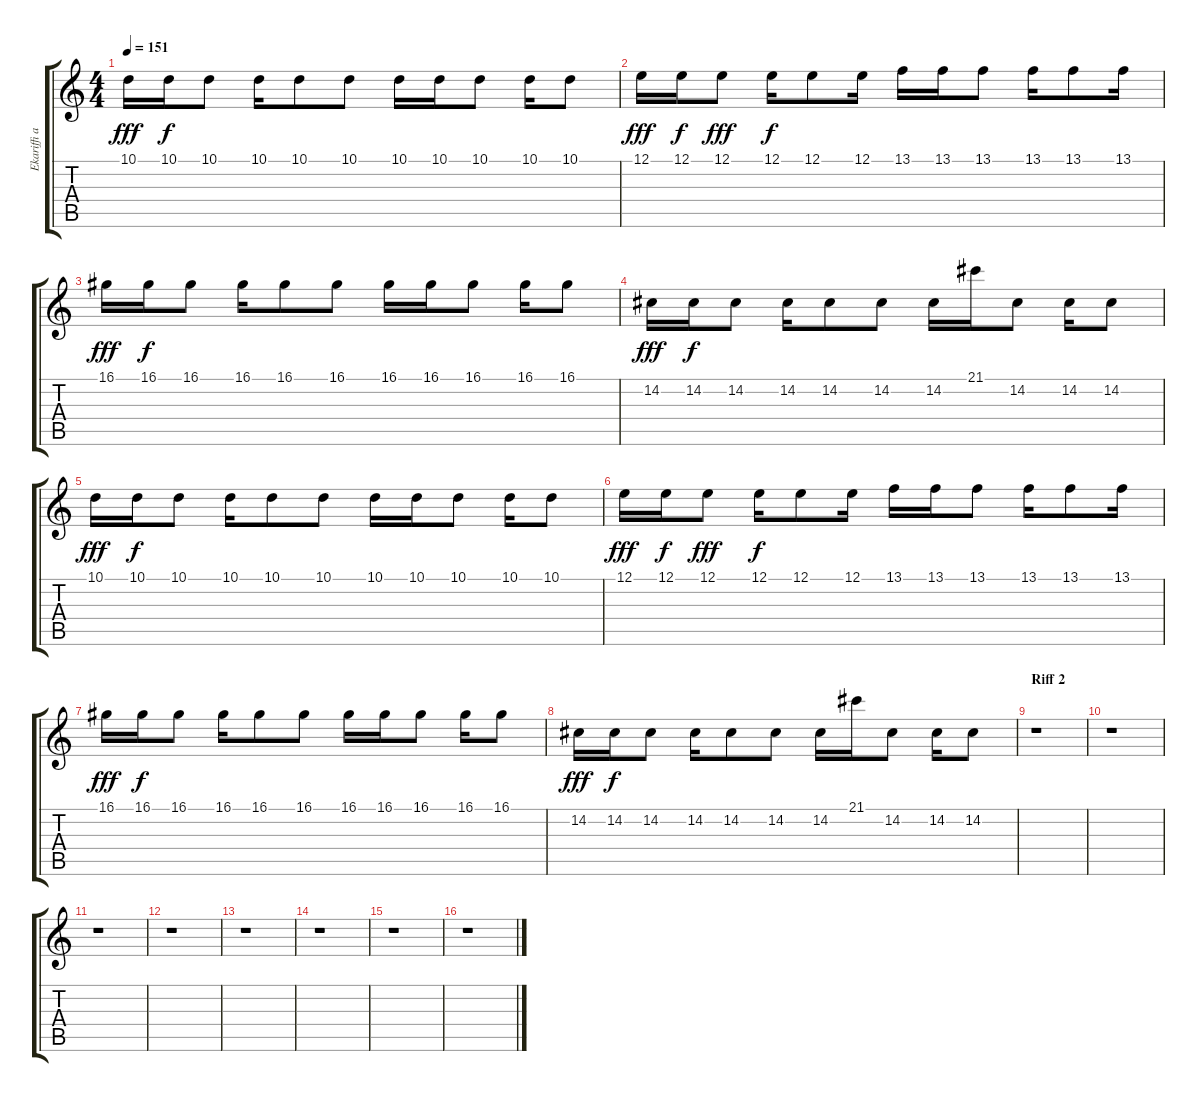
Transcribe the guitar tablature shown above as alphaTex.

\track ("Ekariffi arpeg" "Ekariffi a") {instrument lead1square}
\staff {score tabs}
\tuning (E4 B3 G3 D3 A2 E2) {hide}
\ts (4 4)
\tempo 151
\clef g2
\ks c
10.1.16{dy fff} 10.1.16{dy f} 10.1.8 10.1.16 10.1.8 10.1.8 10.1.16 10.1.16 10.1.8 10.1.16 10.1.8 |
12.1.16{dy fff} 12.1.16{dy f} 12.1.8{dy fff} 12.1.16{dy f} 12.1.8 12.1.16 13.1.16 13.1.16 13.1.8 13.1.16 13.1.8 13.1.16 |
16.1.16{dy fff} 16.1.16{dy f} 16.1.8 16.1.16 16.1.8 16.1.8 16.1.16 16.1.16 16.1.8 16.1.16 16.1.8 |
14.2.16{dy fff} 14.2.16{dy f} 14.2.8 14.2.16 14.2.8 14.2.8 14.2.16 21.1.16 14.2.8 14.2.16 14.2.8 |
10.1.16{dy fff} 10.1.16{dy f} 10.1.8 10.1.16 10.1.8 10.1.8 10.1.16 10.1.16 10.1.8 10.1.16 10.1.8 |
12.1.16{dy fff} 12.1.16{dy f} 12.1.8{dy fff} 12.1.16{dy f} 12.1.8 12.1.16 13.1.16 13.1.16 13.1.8 13.1.16 13.1.8 13.1.16 |
16.1.16{dy fff} 16.1.16{dy f} 16.1.8 16.1.16 16.1.8 16.1.8 16.1.16 16.1.16 16.1.8 16.1.16 16.1.8 |
14.2.16{dy fff} 14.2.16{dy f} 14.2.8 14.2.16 14.2.8 14.2.8 14.2.16 21.1.16 14.2.8 14.2.16 14.2.8 |
\section ("" "Riff 2")
r.1 |
r.1 |
r.1 |
r.1 |
r.1 |
r.1 |
r.1 |
r.1
